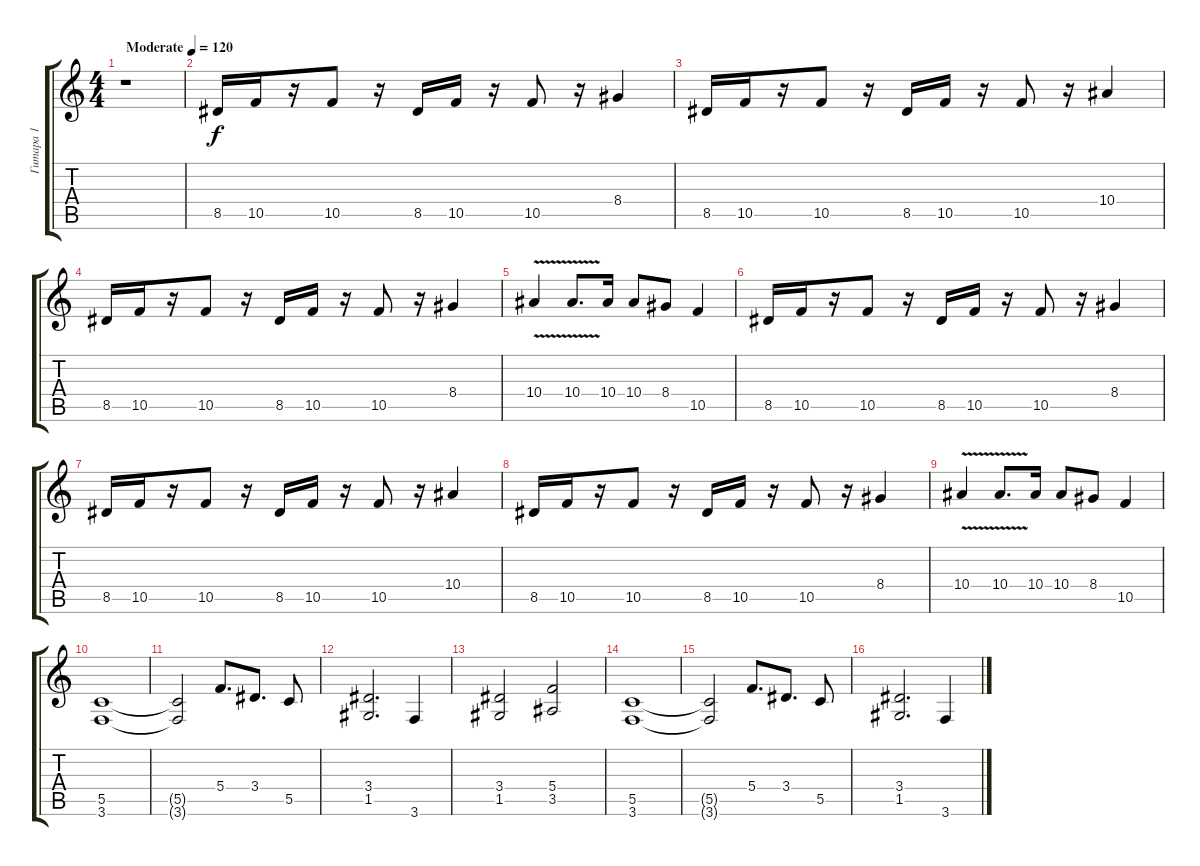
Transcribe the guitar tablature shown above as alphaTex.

\track ("Гитара 1" "Гитара 1") {instrument overdrivenguitar}
\staff {score tabs}
\tuning (D4 A3 F3 C3 G2 D2) {hide}
\ts (4 4)
\tempo (120 "Moderate")
\clef g2
\ks c
r.1{dy f instrument overdrivenguitar} |
8.5.16 10.5.16 r.16 10.5.8 r.16 8.5.16 10.5.16 r.16 10.5.8 r.16 8.4.4 |
8.5.16 10.5.16 r.16 10.5.8 r.16 8.5.16 10.5.16 r.16 10.5.8 r.16 10.4.4 |
8.5.16 10.5.16 r.16 10.5.8 r.16 8.5.16 10.5.16 r.16 10.5.8 r.16 8.4.4 |
10.4{v}.4 10.4{v}.8{d} 10.4.16 10.4.8 8.4.8 10.5.4 |
8.5.16 10.5.16 r.16 10.5.8 r.16 8.5.16 10.5.16 r.16 10.5.8 r.16 8.4.4 |
8.5.16 10.5.16 r.16 10.5.8 r.16 8.5.16 10.5.16 r.16 10.5.8 r.16 10.4.4 |
8.5.16 10.5.16 r.16 10.5.8 r.16 8.5.16 10.5.16 r.16 10.5.8 r.16 8.4.4 |
10.4{v}.4 10.4{v}.8{d} 10.4.16 10.4.8 8.4.8 10.5.4 |
(5.5 3.6).1 |
(5.5{t} 3.6{t}).2 5.4.8{d} 3.4.8{d} 5.5.8 |
(3.4 1.5).2{d} 3.6.4 |
(3.4 1.5).2 (5.4 3.5).2 |
(5.5 3.6).1 |
(5.5{t} 3.6{t}).2 5.4.8{d} 3.4.8{d} 5.5.8 |
(3.4 1.5).2{d} 3.6.4
